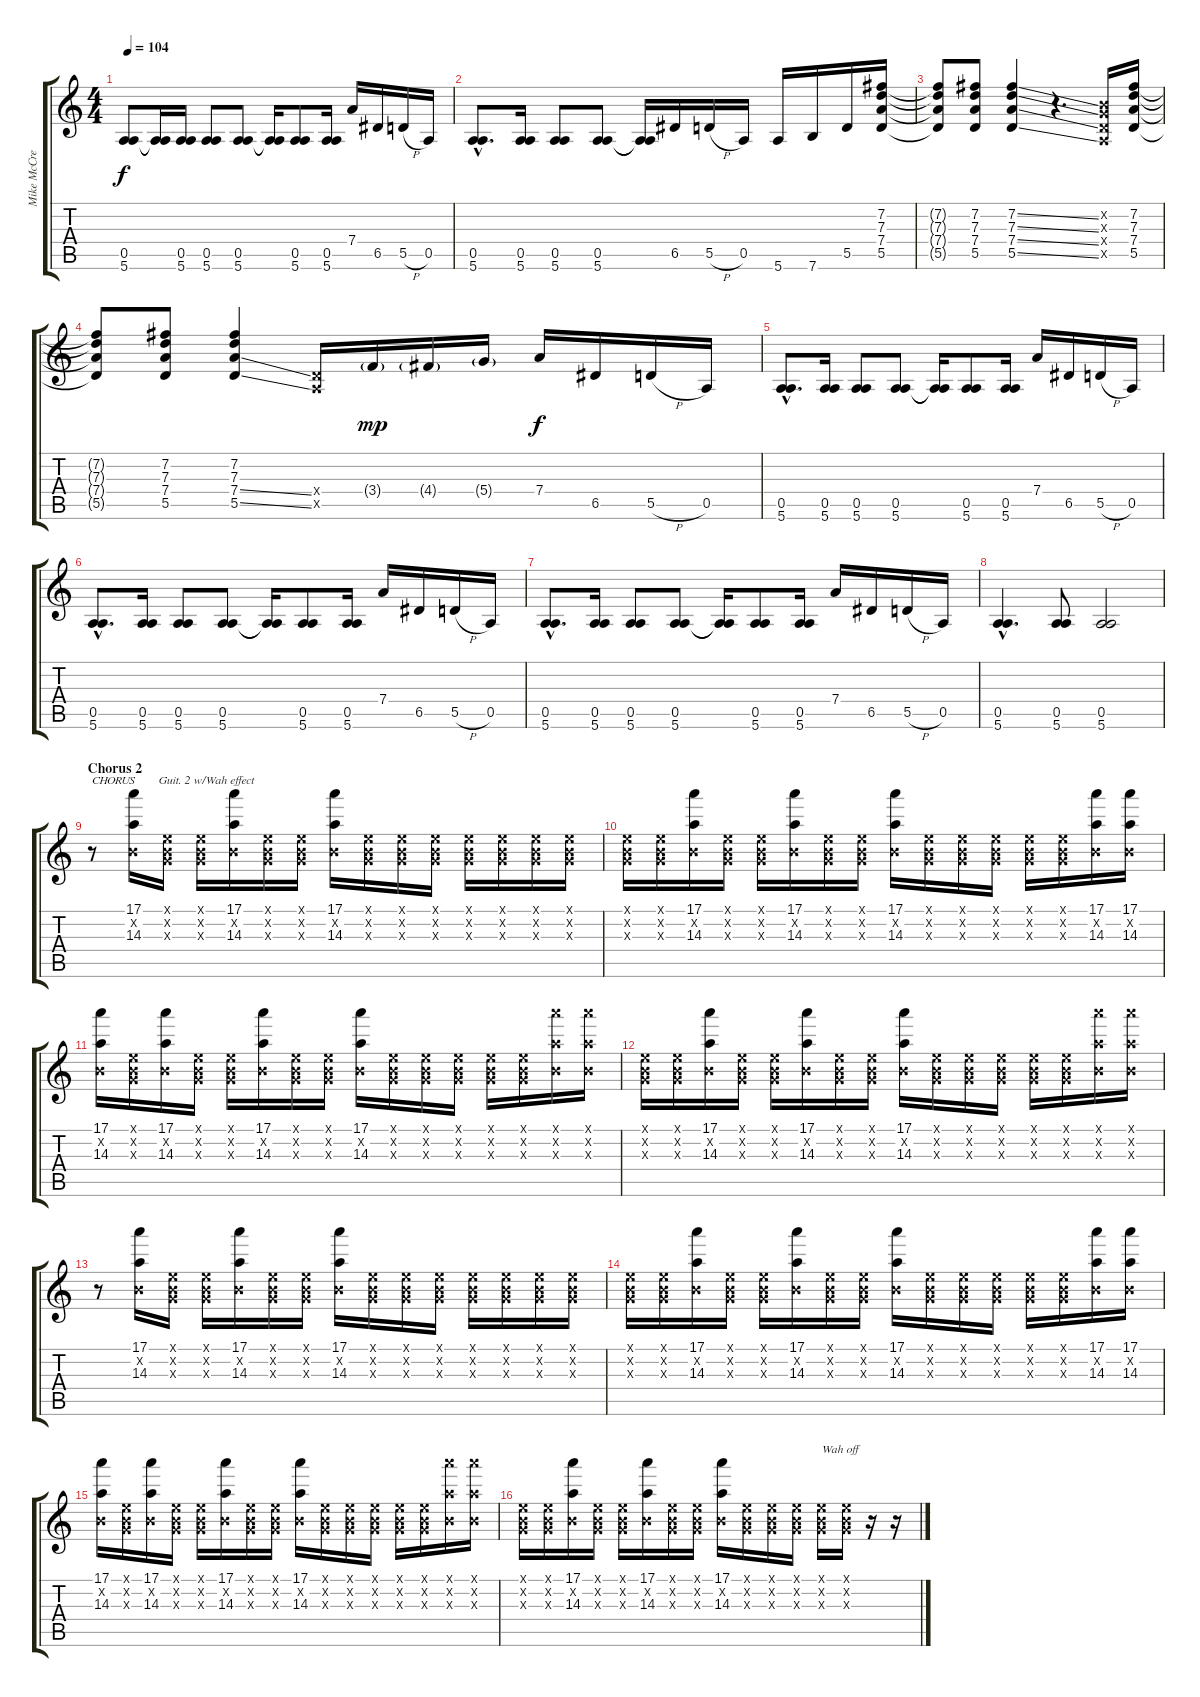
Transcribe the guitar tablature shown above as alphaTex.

\track ("Mike McCready (Guit 2)" "Mike McCre") {instrument distortionguitar}
\staff {score tabs}
\tuning (E4 B3 G3 D3 A2 E2) {hide}
\ts (4 4)
\tempo 104
\clef g2
\ks c
(0.5 5.6).8{dy f} (0.5{t} 5.6{t}).16 (0.5 5.6).16 (0.5 5.6).8 (0.5 5.6).8 (0.5{t} 5.6{t}).16 (0.5 5.6).8 (0.5 5.6).16 7.4.16 6.5.16 5.5{h}.16 0.5.16 |
(0.5{hac} 5.6{hac}).8{d} (0.5 5.6).16 (0.5 5.6).8 (0.5 5.6).8 (0.5{t} 5.6{t}).16 6.5.16 5.5{h}.16 0.5.16 5.6.16 7.6.16 5.5.16 (7.2 7.3 7.4 5.5).16 |
(7.2{t} 7.3{t} 7.4{t} 5.5{t}).8 (7.2 7.3 7.4 5.5).8 (7.2{ss} 7.3{ss} 7.4{ss} 5.5{ss}).4 r.4{d} (0.2{x} 0.3{x} 0.4{x} 0.5{x}).16 (7.2 7.3 7.4 5.5).16 |
(7.2{t} 7.3{t} 7.4{t} 5.5{t}).8 (7.2 7.3 7.4 5.5).8 (7.2 7.3 7.4{ss} 5.5{ss}).4 (0.4{x} 0.5{x}).16 3.4{g}.16{dy mp} 4.4{g}.16 5.4{g}.16 7.4.16{dy f} 6.5.16 5.5{h}.16 0.5.16 |
(0.5{hac} 5.6{hac}).8{d} (0.5 5.6).16 (0.5 5.6).8 (0.5 5.6).8 (0.5{t} 5.6{t}).16 (0.5 5.6).8 (0.5 5.6).16 7.4.16 6.5.16 5.5{h}.16 0.5.16 |
(0.5{hac} 5.6{hac}).8{d} (0.5 5.6).16 (0.5 5.6).8 (0.5 5.6).8 (0.5{t} 5.6{t}).16 (0.5 5.6).8 (0.5 5.6).16 7.4.16 6.5.16 5.5{h}.16 0.5.16 |
(0.5{hac} 5.6{hac}).8{d} (0.5 5.6).16 (0.5 5.6).8 (0.5 5.6).8 (0.5{t} 5.6{t}).16 (0.5 5.6).8 (0.5 5.6).16 7.4.16 6.5.16 5.5{h}.16 0.5.16 |
(0.5{hac} 5.6{hac}).4{d} (0.5 5.6).8 (0.5 5.6).2 |
\section ("" "Chorus 2")
r.8{txt "CHORUS        Guit. 2 w/Wah effect"} (17.1 0.2{x} 14.3).16 (0.1{x} 0.2{x} 0.3{x}).16 (0.1{x} 0.2{x} 0.3{x}).16 (17.1 0.2{x} 14.3).16 (0.1{x} 0.2{x} 0.3{x}).16 (0.1{x} 0.2{x} 0.3{x}).16 (17.1 0.2{x} 14.3).16 (0.1{x} 0.2{x} 0.3{x}).16 (0.1{x} 0.2{x} 0.3{x}).16 (0.1{x} 0.2{x} 0.3{x}).16 (0.1{x} 0.2{x} 0.3{x}).16 (0.1{x} 0.2{x} 0.3{x}).16 (0.1{x} 0.2{x} 0.3{x}).16 (0.1{x} 0.2{x} 0.3{x}).16 |
(0.1{x} 0.2{x} 0.3{x}).16 (0.1{x} 0.2{x} 0.3{x}).16 (17.1 0.2{x} 14.3).16 (0.1{x} 0.2{x} 0.3{x}).16 (0.1{x} 0.2{x} 0.3{x}).16 (17.1 0.2{x} 14.3).16 (0.1{x} 0.2{x} 0.3{x}).16 (0.1{x} 0.2{x} 0.3{x}).16 (17.1 0.2{x} 14.3).16 (0.1{x} 0.2{x} 0.3{x}).16 (0.1{x} 0.2{x} 0.3{x}).16 (0.1{x} 0.2{x} 0.3{x}).16 (0.1{x} 0.2{x} 0.3{x}).16 (0.1{x} 0.2{x} 0.3{x}).16 (17.1 0.2{x} 14.3).16 (17.1 0.2{x} 14.3).16 |
(17.1 0.2{x} 14.3).16 (0.1{x} 0.2{x} 0.3{x}).16 (17.1 0.2{x} 14.3).16 (0.1{x} 0.2{x} 0.3{x}).16 (0.1{x} 0.2{x} 0.3{x}).16 (17.1 0.2{x} 14.3).16 (0.1{x} 0.2{x} 0.3{x}).16 (0.1{x} 0.2{x} 0.3{x}).16 (17.1 0.2{x} 14.3).16 (0.1{x} 0.2{x} 0.3{x}).16 (0.1{x} 0.2{x} 0.3{x}).16 (0.1{x} 0.2{x} 0.3{x}).16 (0.1{x} 0.2{x} 0.3{x}).16 (0.1{x} 0.2{x} 0.3{x}).16 (17.1{x} 0.2{x} 14.3{x}).16 (17.1{x} 0.2{x} 14.3{x}).16 |
(0.1{x} 0.2{x} 0.3{x}).16 (0.1{x} 0.2{x} 0.3{x}).16 (17.1 0.2{x} 14.3).16 (0.1{x} 0.2{x} 0.3{x}).16 (0.1{x} 0.2{x} 0.3{x}).16 (17.1 0.2{x} 14.3).16 (0.1{x} 0.2{x} 0.3{x}).16 (0.1{x} 0.2{x} 0.3{x}).16 (17.1 0.2{x} 14.3).16 (0.1{x} 0.2{x} 0.3{x}).16 (0.1{x} 0.2{x} 0.3{x}).16 (0.1{x} 0.2{x} 0.3{x}).16 (0.1{x} 0.2{x} 0.3{x}).16 (0.1{x} 0.2{x} 0.3{x}).16 (17.1{x} 0.2{x} 14.3{x}).16 (17.1{x} 0.2{x} 14.3{x}).16 |
r.8 (17.1 0.2{x} 14.3).16 (0.1{x} 0.2{x} 0.3{x}).16 (0.1{x} 0.2{x} 0.3{x}).16 (17.1 0.2{x} 14.3).16 (0.1{x} 0.2{x} 0.3{x}).16 (0.1{x} 0.2{x} 0.3{x}).16 (17.1 0.2{x} 14.3).16 (0.1{x} 0.2{x} 0.3{x}).16 (0.1{x} 0.2{x} 0.3{x}).16 (0.1{x} 0.2{x} 0.3{x}).16 (0.1{x} 0.2{x} 0.3{x}).16 (0.1{x} 0.2{x} 0.3{x}).16 (0.1{x} 0.2{x} 0.3{x}).16 (0.1{x} 0.2{x} 0.3{x}).16 |
(0.1{x} 0.2{x} 0.3{x}).16 (0.1{x} 0.2{x} 0.3{x}).16 (17.1 0.2{x} 14.3).16 (0.1{x} 0.2{x} 0.3{x}).16 (0.1{x} 0.2{x} 0.3{x}).16 (17.1 0.2{x} 14.3).16 (0.1{x} 0.2{x} 0.3{x}).16 (0.1{x} 0.2{x} 0.3{x}).16 (17.1 0.2{x} 14.3).16 (0.1{x} 0.2{x} 0.3{x}).16 (0.1{x} 0.2{x} 0.3{x}).16 (0.1{x} 0.2{x} 0.3{x}).16 (0.1{x} 0.2{x} 0.3{x}).16 (0.1{x} 0.2{x} 0.3{x}).16 (17.1 0.2{x} 14.3).16 (17.1 0.2{x} 14.3).16 |
(17.1 0.2{x} 14.3).16 (0.1{x} 0.2{x} 0.3{x}).16 (17.1 0.2{x} 14.3).16 (0.1{x} 0.2{x} 0.3{x}).16 (0.1{x} 0.2{x} 0.3{x}).16 (17.1 0.2{x} 14.3).16 (0.1{x} 0.2{x} 0.3{x}).16 (0.1{x} 0.2{x} 0.3{x}).16 (17.1 0.2{x} 14.3).16 (0.1{x} 0.2{x} 0.3{x}).16 (0.1{x} 0.2{x} 0.3{x}).16 (0.1{x} 0.2{x} 0.3{x}).16 (0.1{x} 0.2{x} 0.3{x}).16 (0.1{x} 0.2{x} 0.3{x}).16 (17.1{x} 0.2{x} 14.3{x}).16 (17.1{x} 0.2{x} 14.3{x}).16 |
(0.1{x} 0.2{x} 0.3{x}).16 (0.1{x} 0.2{x} 0.3{x}).16 (17.1 0.2{x} 14.3).16 (0.1{x} 0.2{x} 0.3{x}).16 (0.1{x} 0.2{x} 0.3{x}).16 (17.1 0.2{x} 14.3).16 (0.1{x} 0.2{x} 0.3{x}).16 (0.1{x} 0.2{x} 0.3{x}).16 (17.1 0.2{x} 14.3).16 (0.1{x} 0.2{x} 0.3{x}).16 (0.1{x} 0.2{x} 0.3{x}).16 (0.1{x} 0.2{x} 0.3{x}).16 (0.1{x} 0.2{x} 0.3{x}).16{txt "Wah off"} (0.1{x} 0.2{x} 0.3{x}).16 r.16 r.16
